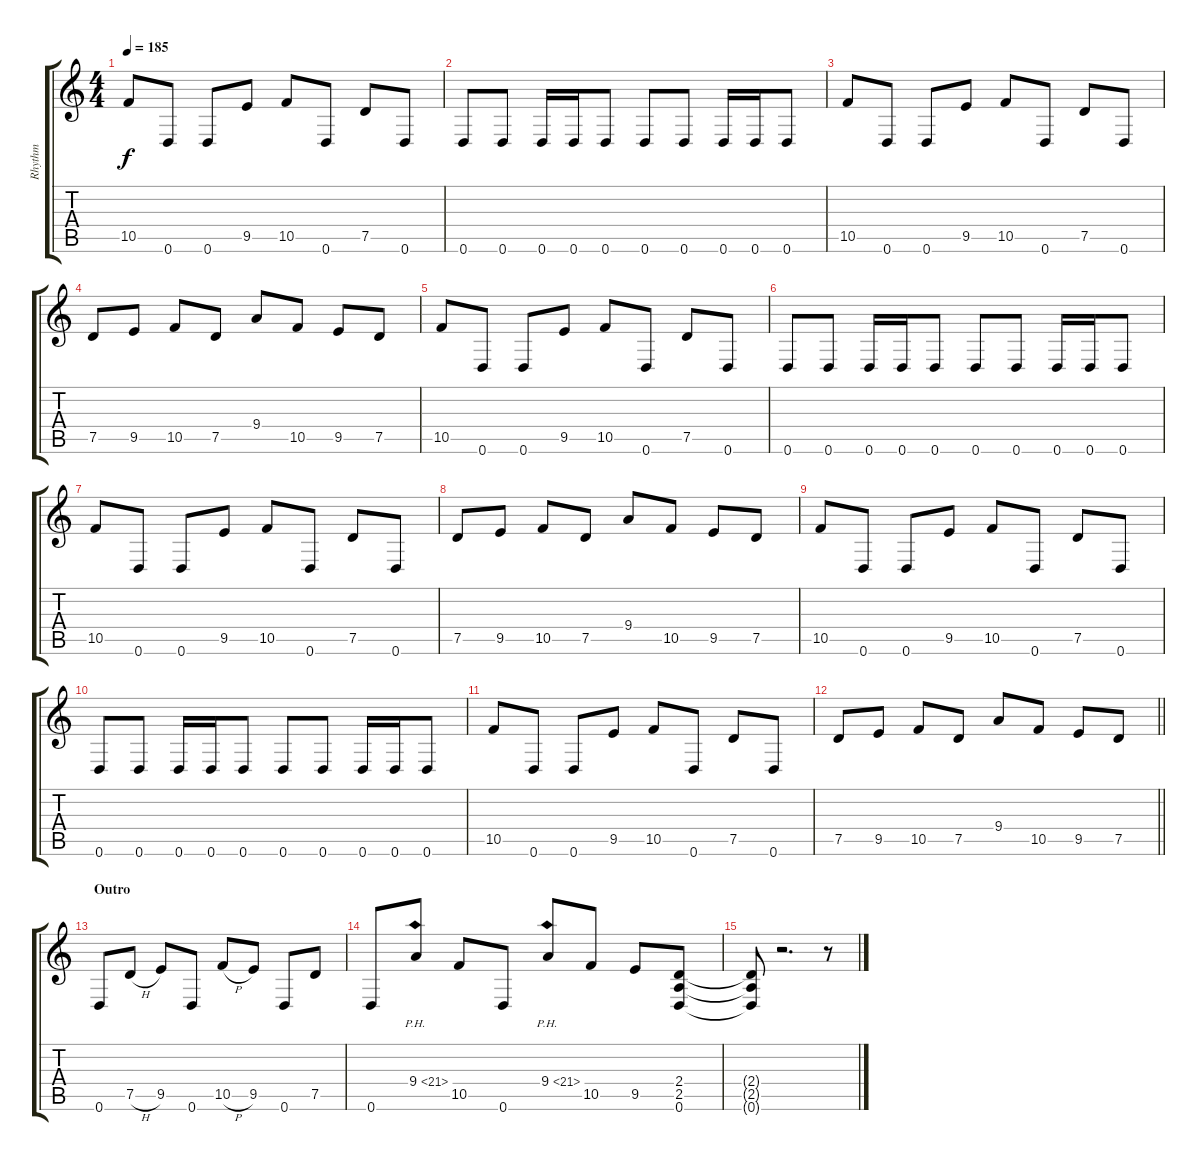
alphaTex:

\track ("Rhythm" "Rhythm") {instrument distortionguitar}
\staff {score tabs}
\tuning (D4 A3 F3 C3 G2 D2) {hide}
\ts (4 4)
\tempo 185
\clef g2
\ks c
10.5.8{dy f} 0.6.8 0.6.8 9.5.8 10.5.8 0.6.8 7.5.8 0.6.8 |
0.6.8 0.6.8 0.6.16 0.6.16 0.6.8 0.6.8 0.6.8 0.6.16 0.6.16 0.6.8 |
10.5.8 0.6.8 0.6.8 9.5.8 10.5.8 0.6.8 7.5.8 0.6.8 |
7.5.8 9.5.8 10.5.8 7.5.8 9.4.8 10.5.8 9.5.8 7.5.8 |
10.5.8 0.6.8 0.6.8 9.5.8 10.5.8 0.6.8 7.5.8 0.6.8 |
0.6.8 0.6.8 0.6.16 0.6.16 0.6.8 0.6.8 0.6.8 0.6.16 0.6.16 0.6.8 |
10.5.8 0.6.8 0.6.8 9.5.8 10.5.8 0.6.8 7.5.8 0.6.8 |
7.5.8 9.5.8 10.5.8 7.5.8 9.4.8 10.5.8 9.5.8 7.5.8 |
10.5.8 0.6.8 0.6.8 9.5.8 10.5.8 0.6.8 7.5.8 0.6.8 |
0.6.8 0.6.8 0.6.16 0.6.16 0.6.8 0.6.8 0.6.8 0.6.16 0.6.16 0.6.8 |
10.5.8 0.6.8 0.6.8 9.5.8 10.5.8 0.6.8 7.5.8 0.6.8 |
\barLineRight lightlight
7.5.8 9.5.8 10.5.8 7.5.8 9.4.8 10.5.8 9.5.8 7.5.8 |
\section ("" "Outro")
0.6.8 7.5{h}.8 9.5.8 0.6.8 10.5{h}.8 9.5.8 0.6.8 7.5.8 |
0.6.8 9.4{ph 12}.8 10.5.8 0.6.8 9.4{ph 12}.8 10.5.8 9.5.8 (2.4 2.5 0.6).8 |
(2.4{t} 2.5{t} 0.6{t}).8 r.2{d} r.8
